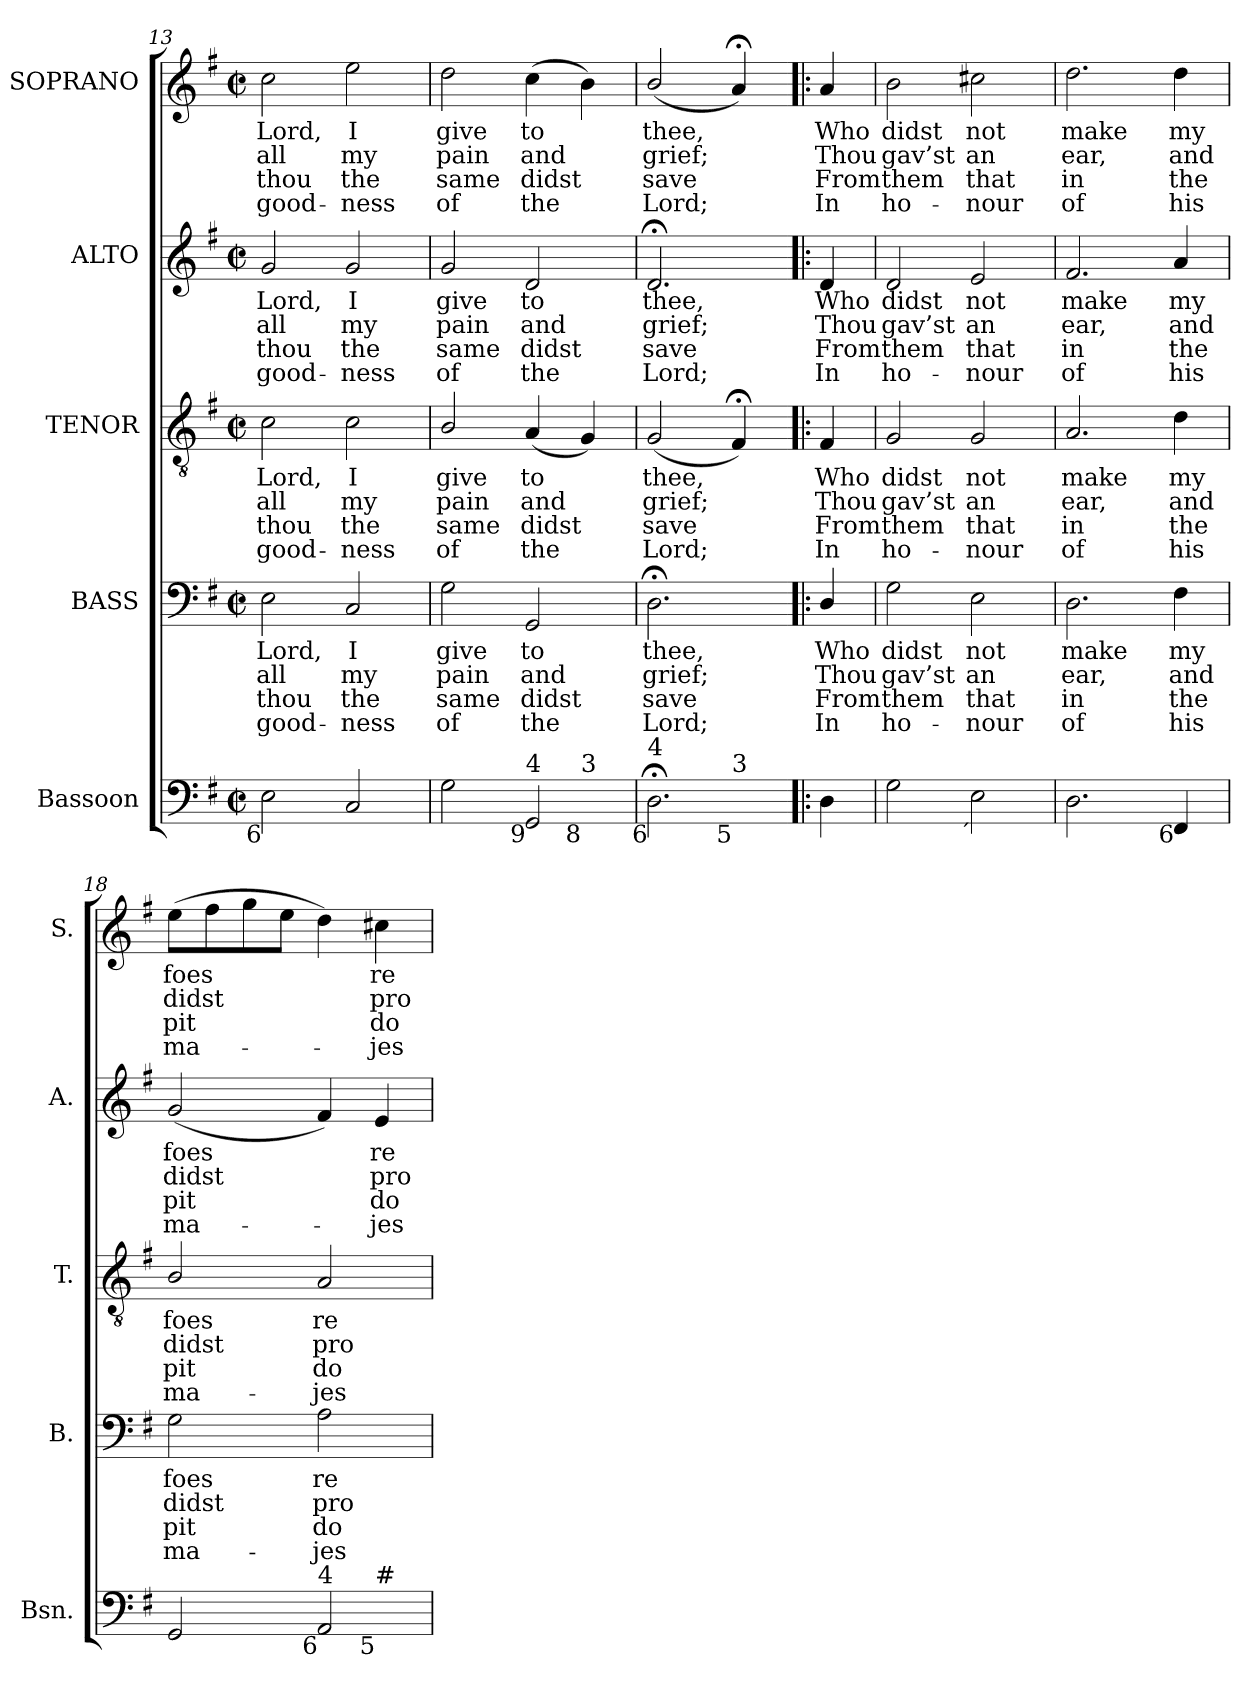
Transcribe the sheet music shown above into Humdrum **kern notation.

**kern	**kern	**text	**text	**text	**text	**kern	**text	**text	**text	**text	**kern	**text	**text	**text	**text	**kern	**text	**text	**text	**text
*part5	*part4	*part4	*part4	*part4	*part4	*part3	*part3	*part3	*part3	*part3	*part2	*part2	*part2	*part2	*part2	*part1	*part1	*part1	*part1	*part1
*staff5	*staff4	*staff4	*staff4	*staff4	*staff4	*staff3	*staff3	*staff3	*staff3	*staff3	*staff2	*staff2	*staff2	*staff2	*staff2	*staff1	*staff1	*staff1	*staff1	*staff1
*I"Bassoon	*I"BASS	*	*	*	*	*I"TENOR	*	*	*	*	*I"ALTO	*	*	*	*	*I"SOPRANO	*	*	*	*
*I'Bsn.	*I'B.	*	*	*	*	*I'T.	*	*	*	*	*I'A.	*	*	*	*	*I'S.	*	*	*	*
*clefF4	*clefF4	*	*	*	*	*clefGv2	*	*	*	*	*clefG2	*	*	*	*	*clefG2	*	*	*	*
*	*	*	*	*	*	*ITrd7c12	*	*	*	*	*	*	*	*	*	*	*	*	*	*
*k[f#]	*k[f#]	*	*	*	*	*k[f#]	*	*	*	*	*k[f#]	*	*	*	*	*k[f#]	*	*	*	*
*G:	*G:	*	*	*	*	*G:	*	*	*	*	*G:	*	*	*	*	*G:	*	*	*	*
*M2/2	*M2/2	*	*	*	*	*M2/2	*	*	*	*	*M2/2	*	*	*	*	*M2/2	*	*	*	*
*met(c|)	*met(c|)	*	*	*	*	*met(c|)	*	*	*	*	*met(c|)	*	*	*	*	*met(c|)	*	*	*	*
=13	=13	=13	=13	=13	=13	=13	=13	=13	=13	=13	=13	=13	=13	=13	=13	=13	=13	=13	=13	=13
!	!	!LO:LY:b:color=#000000	!LO:LY:b:color=#000000	!LO:LY:b:color=#000000	!LO:LY:b:color=#000000	!	!	!	!	!	!	!	!	!	!	!	!	!	!	!
!	!	!	!	!	!	!	!LO:LY:b:color=#000000	!LO:LY:b:color=#000000	!LO:LY:b:color=#000000	!LO:LY:b:color=#000000	!	!	!	!	!	!	!	!	!	!
!	!	!	!	!	!	!	!	!	!	!	!	!LO:LY:b:color=#000000	!LO:LY:b:color=#000000	!LO:LY:b:color=#000000	!LO:LY:b:color=#000000	!	!	!	!	!
!LO:TX:b:rj:t=6	!	!	!	!	!	!	!	!	!	!	!	!	!	!	!	!	!	!	!	!
!	!	!	!	!	!	!	!	!	!	!	!	!	!	!	!	!	!LO:LY:b:color=#000000	!LO:LY:b:color=#000000	!LO:LY:b:color=#000000	!LO:LY:b:color=#000000
2Ei\	2Ei\	Lord,	all	thou	good-	2Ci\	Lord,	all	thou	good-	2gi/	Lord,	all	thou	good-	2cci\	Lord,	all	thou	good-
!	!	!LO:LY:b:color=#000000	!LO:LY:b:color=#000000	!LO:LY:b:color=#000000	!LO:LY:b:color=#000000	!	!	!	!	!	!	!	!	!	!	!	!	!	!	!
!	!	!	!	!	!	!	!LO:LY:b:color=#000000	!LO:LY:b:color=#000000	!LO:LY:b:color=#000000	!LO:LY:b:color=#000000	!	!	!	!	!	!	!	!	!	!
!	!	!	!	!	!	!	!	!	!	!	!	!LO:LY:b:color=#000000	!LO:LY:b:color=#000000	!LO:LY:b:color=#000000	!LO:LY:b:color=#000000	!	!	!	!	!
!	!	!	!	!	!	!	!	!	!	!	!	!	!	!	!	!	!LO:LY:b:color=#000000	!LO:LY:b:color=#000000	!LO:LY:b:color=#000000	!LO:LY:b:color=#000000
2Ci/	2Ci/	I	my	-the	ness	2Ci\	I	my	-the	ness	2gi/	I	my	-the	ness	2eei\	I	my	-the	ness
=14	=14	=14	=14	=14	=14	=14	=14	=14	=14	=14	=14	=14	=14	=14	=14	=14	=14	=14	=14	=14
!	!	!LO:LY:b:color=#000000	!LO:LY:b:color=#000000	!LO:LY:b:color=#000000	!LO:LY:b:color=#000000	!	!	!	!	!	!	!	!	!	!	!	!	!	!	!
!	!	!	!	!	!	!	!LO:LY:b:color=#000000	!LO:LY:b:color=#000000	!LO:LY:b:color=#000000	!LO:LY:b:color=#000000	!	!	!	!	!	!	!	!	!	!
!	!	!	!	!	!	!	!	!	!	!	!	!LO:LY:b:color=#000000	!LO:LY:b:color=#000000	!LO:LY:b:color=#000000	!LO:LY:b:color=#000000	!	!	!	!	!
!	!	!	!	!	!	!	!	!	!	!	!	!	!	!	!	!	!LO:LY:b:color=#000000	!LO:LY:b:color=#000000	!LO:LY:b:color=#000000	!LO:LY:b:color=#000000
*^	*	*	*	*	*	*	*	*	*	*	*	*	*	*	*	*	*	*	*	*
2Gi\	2.ryy	2Gi\	give	pain	same	of	2BBi/	give	pain	same	of	2gi/	give	pain	same	of	2ddi\	give	pain	same	of
!	!	!	!LO:LY:b:color=#000000	!LO:LY:b:color=#000000	!LO:LY:b:color=#000000	!LO:LY:b:color=#000000	!	!	!	!	!	!	!	!	!	!	!	!	!	!	!
!	!	!	!	!	!	!	!	!LO:LY:b:color=#000000	!LO:LY:b:color=#000000	!LO:LY:b:color=#000000	!LO:LY:b:color=#000000	!	!	!	!	!	!	!	!	!	!
!	!	!	!	!	!	!	!	!	!	!	!	!	!LO:LY:b:color=#000000	!LO:LY:b:color=#000000	!LO:LY:b:color=#000000	!LO:LY:b:color=#000000	!	!	!	!	!
!LO:TX:b:rj:t=9	!	!	!	!	!	!	!	!	!	!	!	!	!	!	!	!	!	!	!	!	!
!LO:TX:t=4	!	!	!	!	!	!	!	!	!	!	!	!	!	!	!	!	!	!	!	!	!
!	!	!	!	!	!	!	!	!	!	!	!	!	!	!	!	!	!	!LO:LY:b:color=#000000	!LO:LY:b:color=#000000	!LO:LY:b:color=#000000	!LO:LY:b:color=#000000
2GGi/	.	2GGi/	to	and	didst	the	(4AAi/	to	and	didst	the	2di/	to	and	didst	the	(4cci\	to	and	didst	the
!	!LO:TX:b:rj:t=8	!	!	!	!	!	!	!	!	!	!	!	!	!	!	!	!	!	!	!	!
!	!LO:TX:t=3	!	!	!	!	!	!	!	!	!	!	!	!	!	!	!	!	!	!	!	!
.	4ryy	.	.	.	.	.	4GGi/)	.	.	.	.	.	.	.	.	.	4bi\)	.	.	.	.
=15	=15	=15	=15	=15	=15	=15	=15	=15	=15	=15	=15	=15	=15	=15	=15	=15	=15	=15	=15	=15	=15
!	!	!	!LO:LY:b:color=#000000	!LO:LY:b:color=#000000	!LO:LY:b:color=#000000	!LO:LY:b:color=#000000	!	!	!	!	!	!	!	!	!	!	!	!	!	!	!
!	!	!	!	!	!	!	!	!LO:LY:b:color=#000000	!LO:LY:b:color=#000000	!LO:LY:b:color=#000000	!LO:LY:b:color=#000000	!	!	!	!	!	!	!	!	!	!
!	!	!	!	!	!	!	!	!	!	!	!	!	!LO:LY:b:color=#000000	!LO:LY:b:color=#000000	!LO:LY:b:color=#000000	!LO:LY:b:color=#000000	!	!	!	!	!
!LO:TX:b:rj:t=6	!	!	!	!	!	!	!	!	!	!	!	!	!	!	!	!	!	!	!	!	!
!LO:TX:t=4	!	!	!	!	!	!	!	!	!	!	!	!	!	!	!	!	!	!	!	!	!
!	!	!	!	!	!	!	!	!	!	!	!	!	!	!	!	!	!	!LO:LY:b:color=#000000	!LO:LY:b:color=#000000	!LO:LY:b:color=#000000	!LO:LY:b:color=#000000
2.D;i\	2ryy	2.D;i\	thee,	grief;	save	Lord;	(2GGi/	thee,	grief;	save	Lord;	2.d;i/	thee,	grief;	save	Lord;	(2bi/	thee,	grief;	save	Lord;
!	!LO:TX:b:rj:t=5	!	!	!	!	!	!	!	!	!	!	!	!	!	!	!	!	!	!	!	!
!	!LO:TX:t=3	!	!	!	!	!	!	!	!	!	!	!	!	!	!	!	!	!	!	!	!
.	4ryy	.	.	.	.	.	4FF#;i/)	.	.	.	.	.	.	.	.	.	4a;i/)	.	.	.	.
*v	*v	*	*	*	*	*	*	*	*	*	*	*	*	*	*	*	*	*	*	*	*
!!LO:PB:g=z
=15!|:	=15!|:	=15!|:	=15!|:	=15!|:	=15!|:	=15!|:	=15!|:	=15!|:	=15!|:	=15!|:	=15!|:	=15!|:	=15!|:	=15!|:	=15!|:	=15!|:	=15!|:	=15!|:	=15!|:	=15!|:
*^	*	*	*	*	*	*	*	*	*	*	*	*	*	*	*	*	*	*	*	*
!	!	!	!LO:LY:b:color=#000000	!LO:LY:b:color=#000000	!LO:LY:b:color=#000000	!LO:LY:b:color=#000000	!	!	!	!	!	!	!	!	!	!	!	!	!	!	!
*v	*v	*	*	*	*	*	*	*	*	*	*	*	*	*	*	*	*	*	*	*	*
*^	*	*	*	*	*	*	*	*	*	*	*	*	*	*	*	*	*	*	*	*
!	!	!	!	!	!	!	!	!LO:LY:b:color=#000000	!LO:LY:b:color=#000000	!LO:LY:b:color=#000000	!LO:LY:b:color=#000000	!	!	!	!	!	!	!	!	!	!
*v	*v	*	*	*	*	*	*	*	*	*	*	*	*	*	*	*	*	*	*	*	*
*^	*	*	*	*	*	*	*	*	*	*	*	*	*	*	*	*	*	*	*	*
!	!	!	!	!	!	!	!	!	!	!	!	!	!LO:LY:b:color=#000000	!LO:LY:b:color=#000000	!LO:LY:b:color=#000000	!LO:LY:b:color=#000000	!	!	!	!	!
*v	*v	*	*	*	*	*	*	*	*	*	*	*	*	*	*	*	*	*	*	*	*
*^	*	*	*	*	*	*	*	*	*	*	*	*	*	*	*	*	*	*	*	*
!	!	!	!	!	!	!	!	!	!	!	!	!	!	!	!	!	!	!LO:LY:b:color=#000000	!LO:LY:b:color=#000000	!LO:LY:b:color=#000000	!LO:LY:b:color=#000000
*v	*v	*	*	*	*	*	*	*	*	*	*	*	*	*	*	*	*	*	*	*	*
4Di\	4Di/	Who	Thou	From	In	4FF#i/	Who	Thou	From	In	4di/	Who	Thou	From	In	4ai/	Who	Thou	From	In
=16	=16	=16	=16	=16	=16	=16	=16	=16	=16	=16	=16	=16	=16	=16	=16	=16	=16	=16	=16	=16
!	!	!LO:LY:b:color=#000000	!LO:LY:b:color=#000000	!LO:LY:b:color=#000000	!LO:LY:b:color=#000000	!	!	!	!	!	!	!	!	!	!	!	!	!	!	!
!	!	!	!	!	!	!	!LO:LY:b:color=#000000	!LO:LY:b:color=#000000	!LO:LY:b:color=#000000	!LO:LY:b:color=#000000	!	!	!	!	!	!	!	!	!	!
!	!	!	!	!	!	!	!	!	!	!	!	!LO:LY:b:color=#000000	!LO:LY:b:color=#000000	!LO:LY:b:color=#000000	!LO:LY:b:color=#000000	!	!	!	!	!
!	!	!	!	!	!	!	!	!	!	!	!	!	!	!	!	!	!LO:LY:b:color=#000000	!LO:LY:b:color=#000000	!LO:LY:b:color=#000000	!LO:LY:b:color=#000000
2Gi\	2Gi\	didst	gav’st	-them	ho-	2GGi/	didst	gav’st	-them	ho-	2di/	didst	gav’st	-them	ho-	2bi\	didst	gav’st	-them	ho-
!	!	!LO:LY:b:color=#000000	!LO:LY:b:color=#000000	!LO:LY:b:color=#000000	!LO:LY:b:color=#000000	!	!	!	!	!	!	!	!	!	!	!	!	!	!	!
!	!	!	!	!	!	!	!LO:LY:b:color=#000000	!LO:LY:b:color=#000000	!LO:LY:b:color=#000000	!LO:LY:b:color=#000000	!	!	!	!	!	!	!	!	!	!
!	!	!	!	!	!	!	!	!	!	!	!	!LO:LY:b:color=#000000	!LO:LY:b:color=#000000	!LO:LY:b:color=#000000	!LO:LY:b:color=#000000	!	!	!	!	!
!LO:TX:b:rj:t=´	!	!	!	!	!	!	!	!	!	!	!	!	!	!	!	!	!	!	!	!
!	!	!	!	!	!	!	!	!	!	!	!	!	!	!	!	!	!LO:LY:b:color=#000000	!LO:LY:b:color=#000000	!LO:LY:b:color=#000000	!LO:LY:b:color=#000000
2Ei\	2Ei\	not	an	that	nour	2GGi/	not	an	that	nour	2ei/	not	an	that	nour	2cc#Xi\	not	an	that	nour
=17	=17	=17	=17	=17	=17	=17	=17	=17	=17	=17	=17	=17	=17	=17	=17	=17	=17	=17	=17	=17
!	!	!LO:LY:b:color=#000000	!LO:LY:b:color=#000000	!LO:LY:b:color=#000000	!LO:LY:b:color=#000000	!	!	!	!	!	!	!	!	!	!	!	!	!	!	!
!	!	!	!	!	!	!	!LO:LY:b:color=#000000	!LO:LY:b:color=#000000	!LO:LY:b:color=#000000	!LO:LY:b:color=#000000	!	!	!	!	!	!	!	!	!	!
!	!	!	!	!	!	!	!	!	!	!	!	!LO:LY:b:color=#000000	!LO:LY:b:color=#000000	!LO:LY:b:color=#000000	!LO:LY:b:color=#000000	!	!	!	!	!
!	!	!	!	!	!	!	!	!	!	!	!	!	!	!	!	!	!LO:LY:b:color=#000000	!LO:LY:b:color=#000000	!LO:LY:b:color=#000000	!LO:LY:b:color=#000000
2.Di\	2.Di\	make	ear,	in	of	2.AAi/	make	ear,	in	of	2.f#i/	make	ear,	in	of	2.ddi\	make	ear,	in	of
!	!	!LO:LY:b:color=#000000	!LO:LY:b:color=#000000	!LO:LY:b:color=#000000	!LO:LY:b:color=#000000	!	!	!	!	!	!	!	!	!	!	!	!	!	!	!
!	!	!	!	!	!	!	!LO:LY:b:color=#000000	!LO:LY:b:color=#000000	!LO:LY:b:color=#000000	!LO:LY:b:color=#000000	!	!	!	!	!	!	!	!	!	!
!	!	!	!	!	!	!	!	!	!	!	!	!LO:LY:b:color=#000000	!LO:LY:b:color=#000000	!LO:LY:b:color=#000000	!LO:LY:b:color=#000000	!	!	!	!	!
!LO:TX:b:rj:t=6	!	!	!	!	!	!	!	!	!	!	!	!	!	!	!	!	!	!	!	!
!	!	!	!	!	!	!	!	!	!	!	!	!	!	!	!	!	!LO:LY:b:color=#000000	!LO:LY:b:color=#000000	!LO:LY:b:color=#000000	!LO:LY:b:color=#000000
4FF#i/	4F#i\	my	and	the	his	4Di\	my	and	the	his	4ai/	my	and	the	his	4ddi\	my	and	the	his
=18	=18	=18	=18	=18	=18	=18	=18	=18	=18	=18	=18	=18	=18	=18	=18	=18	=18	=18	=18	=18
!	!	!LO:LY:b:color=#000000	!LO:LY:b:color=#000000	!LO:LY:b:color=#000000	!LO:LY:b:color=#000000	!	!	!	!	!	!	!	!	!	!	!	!	!	!	!
!	!	!	!	!	!	!	!LO:LY:b:color=#000000	!LO:LY:b:color=#000000	!LO:LY:b:color=#000000	!LO:LY:b:color=#000000	!	!	!	!	!	!	!	!	!	!
!	!	!	!	!	!	!	!	!	!	!	!	!LO:LY:b:color=#000000	!LO:LY:b:color=#000000	!LO:LY:b:color=#000000	!LO:LY:b:color=#000000	!	!	!	!	!
!	!	!	!	!	!	!	!	!	!	!	!	!	!	!	!	!	!LO:LY:b:color=#000000	!LO:LY:b:color=#000000	!LO:LY:b:color=#000000	!LO:LY:b:color=#000000
*^	*	*	*	*	*	*	*	*	*	*	*	*	*	*	*	*	*	*	*	*
2GGi/	2.ryy	2Gi\	foes	didst	pit	ma-	2BBi/	foes	didst	pit	ma-	(2gi/	foes	didst	pit	ma-	(8eei\L	foes	didst	pit	ma-
.	.	.	.	.	.	.	.	.	.	.	.	.	.	.	.	.	8ff#i\	.	.	.	.
.	.	.	.	.	.	.	.	.	.	.	.	.	.	.	.	.	8ggi\	.	.	.	.
.	.	.	.	.	.	.	.	.	.	.	.	.	.	.	.	.	8eei\J	.	.	.	.
!	!	!	!LO:LY:b:color=#000000	!LO:LY:b:color=#000000	!LO:LY:b:color=#000000	!LO:LY:b:color=#000000	!	!	!	!	!	!	!	!	!	!	!	!	!	!	!
!LO:TX:b:rj:t=6	!	!	!	!	!	!	!	!	!	!	!	!	!	!	!	!	!	!	!	!	!
!LO:TX:t=4	!	!	!	!	!	!	!	!	!	!	!	!	!	!	!	!	!	!	!	!	!
!	!	!	!	!	!	!	!	!LO:LY:b:color=#000000	!LO:LY:b:color=#000000	!LO:LY:b:color=#000000	!LO:LY:b:color=#000000	!	!	!	!	!	!	!	!	!	!
2AAi/	.	2Ai\	re-	pro-	-do	jes-	2AAi/	re-	pro-	-do	jes-	4f#i/)	.	.	.	.	4ddi\)	.	.	.	.
!	!	!	!	!	!	!	!	!	!	!	!	!	!LO:LY:b:color=#000000	!LO:LY:b:color=#000000	!LO:LY:b:color=#000000	!LO:LY:b:color=#000000	!	!	!	!	!
!	!LO:TX:b:rj:t=5	!	!	!	!	!	!	!	!	!	!	!	!	!	!	!	!	!	!	!	!
!	!LO:TX:t=#	!	!	!	!	!	!	!	!	!	!	!	!	!	!	!	!	!	!	!	!
!	!	!	!	!	!	!	!	!	!	!	!	!	!	!	!	!	!	!LO:LY:b:color=#000000	!LO:LY:b:color=#000000	!LO:LY:b:color=#000000	!LO:LY:b:color=#000000
.	4ryy	.	.	.	.	.	.	.	.	.	.	4ei/	re-	pro-	-do	jes-	4cc#Xi\	re-	pro-	-do	jes-
*v	*v	*	*	*	*	*	*	*	*	*	*	*	*	*	*	*	*	*	*	*	*
=	=	=	=	=	=	=	=	=	=	=	=	=	=	=	=	=	=	=	=	=
*-	*-	*-	*-	*-	*-	*-	*-	*-	*-	*-	*-	*-	*-	*-	*-	*-	*-	*-	*-	*-
